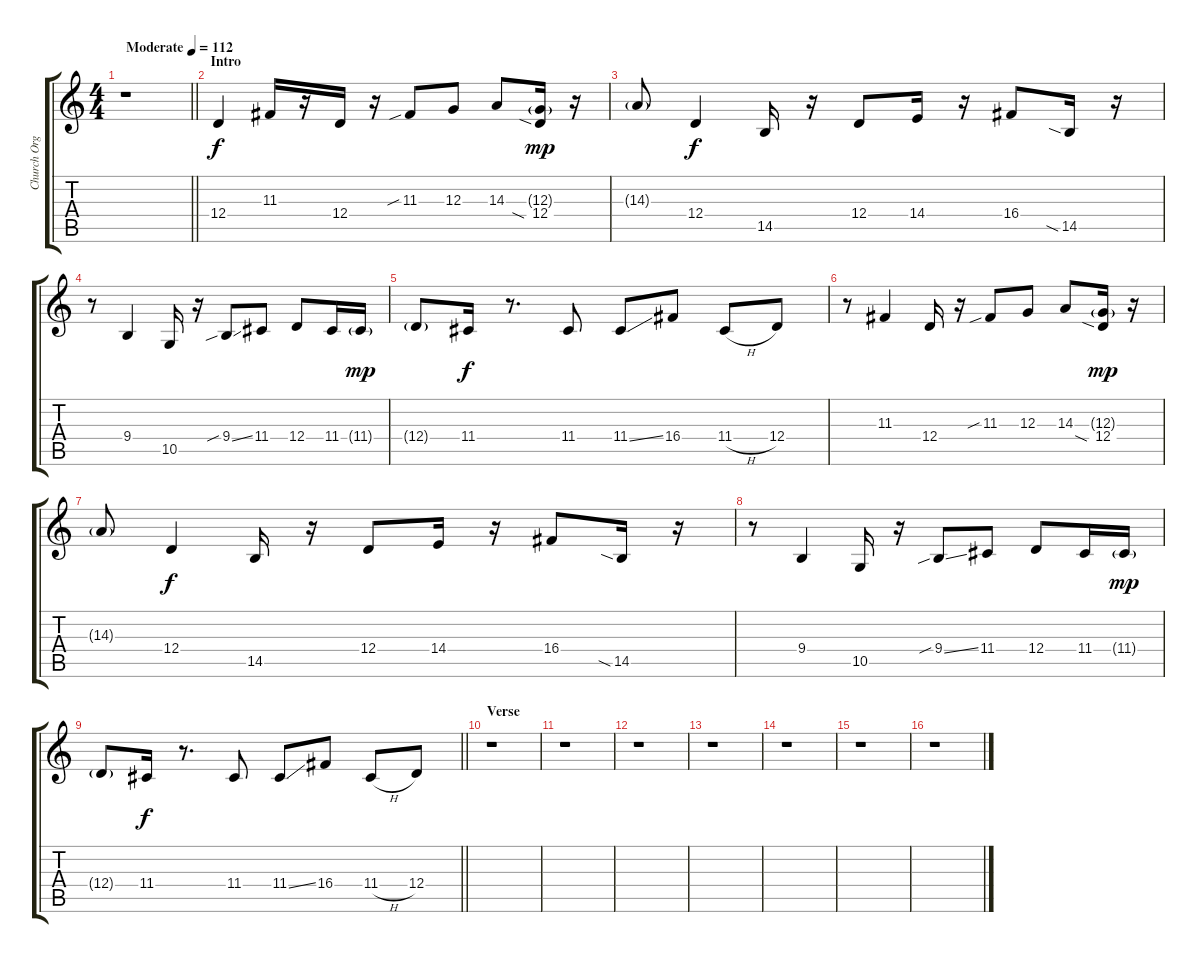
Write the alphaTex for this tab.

\track ("Church Organ" "Church Org") {instrument churchorgan}
\staff {score tabs}
\tuning (E4 B3 G3 D3 A2 E2) {hide}
\ts (4 4)
\tempo (112 "Moderate")
\clef g2
\barLineRight lightlight
\ks c
r.1{dy f instrument churchorgan} |
\section ("" "Intro")
12.4.4 11.3.16 r.16 12.4.16 r.16 11.3{sib}.8 12.3.8 14.3.8 (12.3{g} 12.4{sia}).16{dy mp} r.16 |
14.3{g}.8 12.4.4{dy f} 14.5.16 r.16 12.4.8 14.4.16 r.16 16.4.8 14.5{sia}.16 r.16 |
r.8 9.4.4 10.5.16 r.16 9.4{sib ss}.8 11.4.8 12.4.8 11.4.16 11.4{g}.16{dy mp} |
12.4{g}.8 11.4.16{dy f} r.8{d} 11.4.8 11.4{ss}.8 16.4.8 11.4{h}.8 12.4.8 |
r.8 11.3.4 12.4.16 r.16 11.3{sib}.8 12.3.8 14.3.8 (12.3{g} 12.4{sia}).16{dy mp} r.16 |
14.3{g}.8 12.4.4{dy f} 14.5.16 r.16 12.4.8 14.4.16 r.16 16.4.8 14.5{sia}.16 r.16 |
r.8 9.4.4 10.5.16 r.16 9.4{sib ss}.8 11.4.8 12.4.8 11.4.16 11.4{g}.16{dy mp} |
\barLineRight lightlight
12.4{g}.8 11.4.16{dy f} r.8{d} 11.4.8 11.4{ss}.8 16.4.8 11.4{h}.8 12.4.8 |
\section ("" "Verse")
r.1 |
r.1 |
r.1 |
r.1 |
r.1 |
r.1 |
r.1
